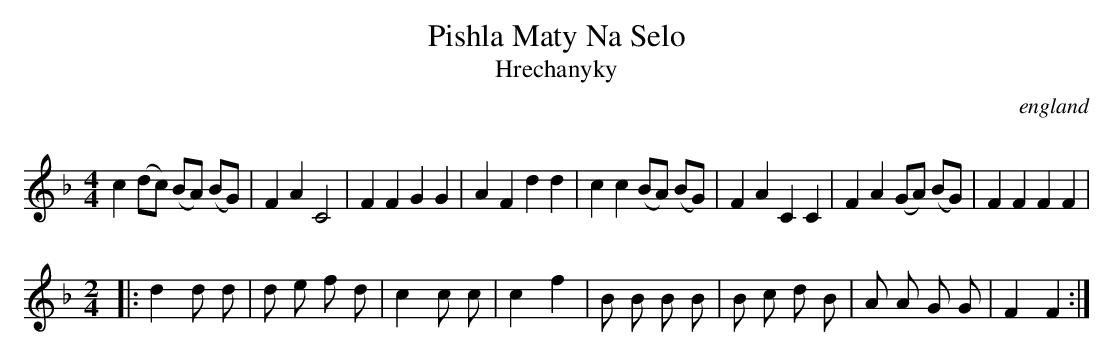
X:1
T:Pishla Maty Na Selo
T:Hrechanyky
O:england
Q:72
M:4/4
L:1/8
K:F
c2 (dc) (BA) (BG) | F2 A2 C4 | \
F2 F2 G2 G2 | A2 F2 d2 d2 |\
c2 c2 (BA) (BG) | F2 A2 C2 C2 | \
F2 A2 (GA) (BG) | F2 F2 F2 F2 |
M:2/4
L:1/8
|: d2 d d | d e f d | c2 c c | c2 f2 |\
B B B B | B c d B | A A G G | F2 F2 :|
